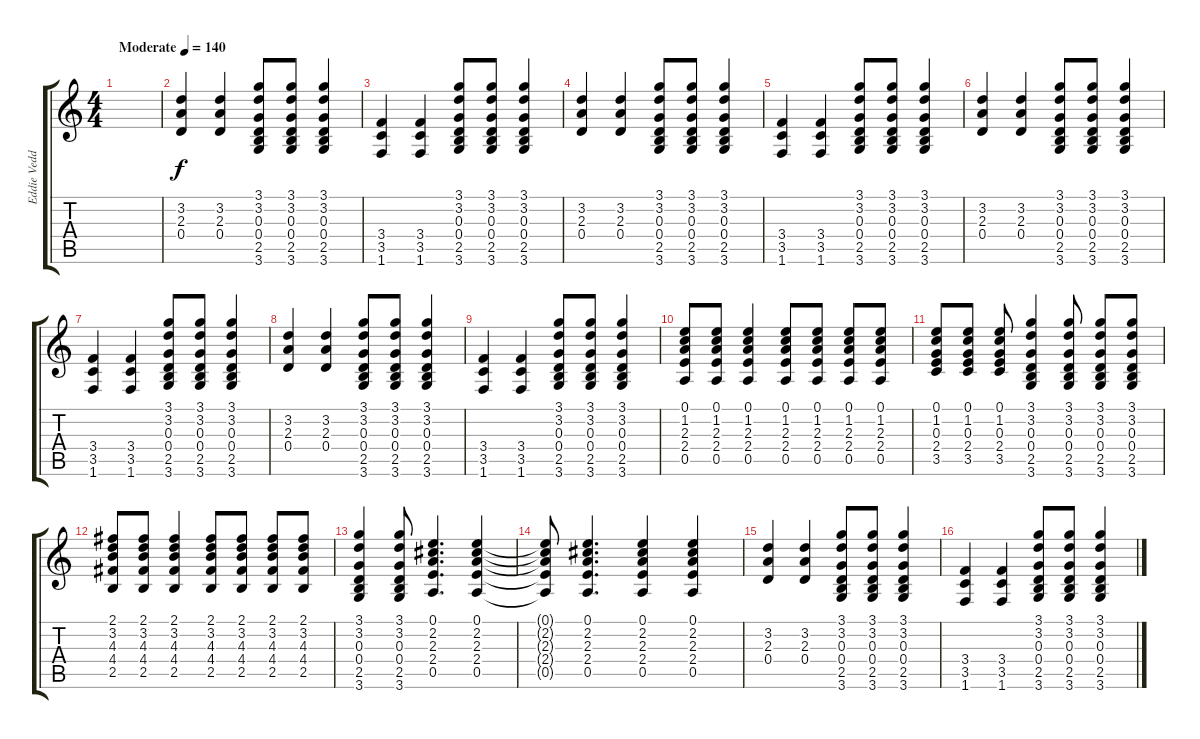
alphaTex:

\track ("Eddie Vedder" "Eddie Vedd") {instrument distortionguitar}
\staff {score tabs}
\tuning (E4 B3 G3 D3 A2 E2) {hide}
\ts (4 4)
\tempo (140 "Moderate")
\clef g2
\ks c
|
(3.2 2.3 0.4).4 (3.2 2.3 0.4).4 (3.1 3.2 0.3 0.4 2.5 3.6).8 (3.1 3.2 0.3 0.4 2.5 3.6).8 (3.1 3.2 0.3 0.4 2.5 3.6).4 |
(3.4 3.5 1.6).4 (3.4 3.5 1.6).4 (3.1 3.2 0.3 0.4 2.5 3.6).8 (3.1 3.2 0.3 0.4 2.5 3.6).8 (3.1 3.2 0.3 0.4 2.5 3.6).4 |
(3.2 2.3 0.4).4 (3.2 2.3 0.4).4 (3.1 3.2 0.3 0.4 2.5 3.6).8 (3.1 3.2 0.3 0.4 2.5 3.6).8 (3.1 3.2 0.3 0.4 2.5 3.6).4 |
(3.4 3.5 1.6).4 (3.4 3.5 1.6).4 (3.1 3.2 0.3 0.4 2.5 3.6).8 (3.1 3.2 0.3 0.4 2.5 3.6).8 (3.1 3.2 0.3 0.4 2.5 3.6).4 |
(3.2 2.3 0.4).4 (3.2 2.3 0.4).4 (3.1 3.2 0.3 0.4 2.5 3.6).8 (3.1 3.2 0.3 0.4 2.5 3.6).8 (3.1 3.2 0.3 0.4 2.5 3.6).4 |
(3.4 3.5 1.6).4 (3.4 3.5 1.6).4 (3.1 3.2 0.3 0.4 2.5 3.6).8 (3.1 3.2 0.3 0.4 2.5 3.6).8 (3.1 3.2 0.3 0.4 2.5 3.6).4 |
(3.2 2.3 0.4).4 (3.2 2.3 0.4).4 (3.1 3.2 0.3 0.4 2.5 3.6).8 (3.1 3.2 0.3 0.4 2.5 3.6).8 (3.1 3.2 0.3 0.4 2.5 3.6).4 |
(3.4 3.5 1.6).4 (3.4 3.5 1.6).4 (3.1 3.2 0.3 0.4 2.5 3.6).8 (3.1 3.2 0.3 0.4 2.5 3.6).8 (3.1 3.2 0.3 0.4 2.5 3.6).4 |
(0.1 1.2 2.3 2.4 0.5).8 (0.1 1.2 2.3 2.4 0.5).8 (0.1 1.2 2.3 2.4 0.5).4 (0.1 1.2 2.3 2.4 0.5).8 (0.1 1.2 2.3 2.4 0.5).8 (0.1 1.2 2.3 2.4 0.5).8 (0.1 1.2 2.3 2.4 0.5).8 |
(0.1 1.2 0.3 2.4 3.5).8 (0.1 1.2 0.3 2.4 3.5).8 (0.1 1.2 0.3 2.4 3.5).8 (3.1 3.2 0.3 0.4 2.5 3.6).4 (3.1 3.2 0.3 0.4 2.5 3.6).8 (3.1 3.2 0.3 0.4 2.5 3.6).8 (3.1 3.2 0.3 0.4 2.5 3.6).8 |
(2.1 3.2 4.3 4.4 2.5).8 (2.1 3.2 4.3 4.4 2.5).8 (2.1 3.2 4.3 4.4 2.5).4 (2.1 3.2 4.3 4.4 2.5).8 (2.1 3.2 4.3 4.4 2.5).8 (2.1 3.2 4.3 4.4 2.5).8 (2.1 3.2 4.3 4.4 2.5).8 |
(3.1 3.2 0.3 0.4 2.5 3.6).4 (3.1 3.2 0.3 0.4 2.5 3.6).8 (0.1 2.2 2.3 2.4 0.5).4{d} (0.1 2.2 2.3 2.4 0.5).4 |
(0.1{t} 2.2{t} 2.3{t} 2.4{t} 0.5{t}).8 (0.1 2.2 2.3 2.4 0.5).4{d} (0.1 2.2 2.3 2.4 0.5).4 (0.1 2.2 2.3 2.4 0.5).4 |
(3.2 2.3 0.4).4 (3.2 2.3 0.4).4 (3.1 3.2 0.3 0.4 2.5 3.6).8 (3.1 3.2 0.3 0.4 2.5 3.6).8 (3.1 3.2 0.3 0.4 2.5 3.6).4 |
(3.4 3.5 1.6).4 (3.4 3.5 1.6).4 (3.1 3.2 0.3 0.4 2.5 3.6).8 (3.1 3.2 0.3 0.4 2.5 3.6).8 (3.1 3.2 0.3 0.4 2.5 3.6).4
